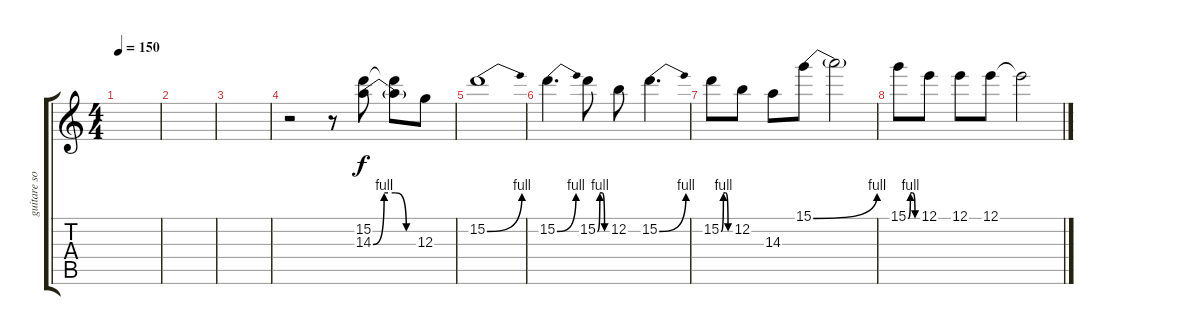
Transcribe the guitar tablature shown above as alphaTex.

\track ("guitare solo" "guitare so") {instrument distortionguitar}
\staff {score tabs}
\tuning (E4 B3 G3 D3 A2 E2) {hide}
\ts (4 4)
\tempo 150
\clef g2
\ks c
|
|
|
r.2 r.8 (15.2 14.3{be (custom 0 0 15 4 30 4 45 0 60 0)}).8 (15.2{t} 14.3{t}).8 12.3.8 |
15.2{be (bend 0 0 60 4)}.1 |
15.2{be (bend 0 0 60 4)}.4{d} 15.2{be (custom 0 0 15 4 30 4 45 0 60 0)}.8 12.2.8 15.2{be (bend 0 0 60 4)}.4{d} |
15.2{be (custom 0 0 15 4 30 4 45 0 60 0)}.8 12.2.8 14.3.8 15.1{be (bend 0 0 60 4)}.8 15.1{t}.2 |
15.1{be (custom 0 0 15 4 30 4 45 0 60 0)}.8 12.1.8 12.1.8 12.1.8 12.1{t}.2
